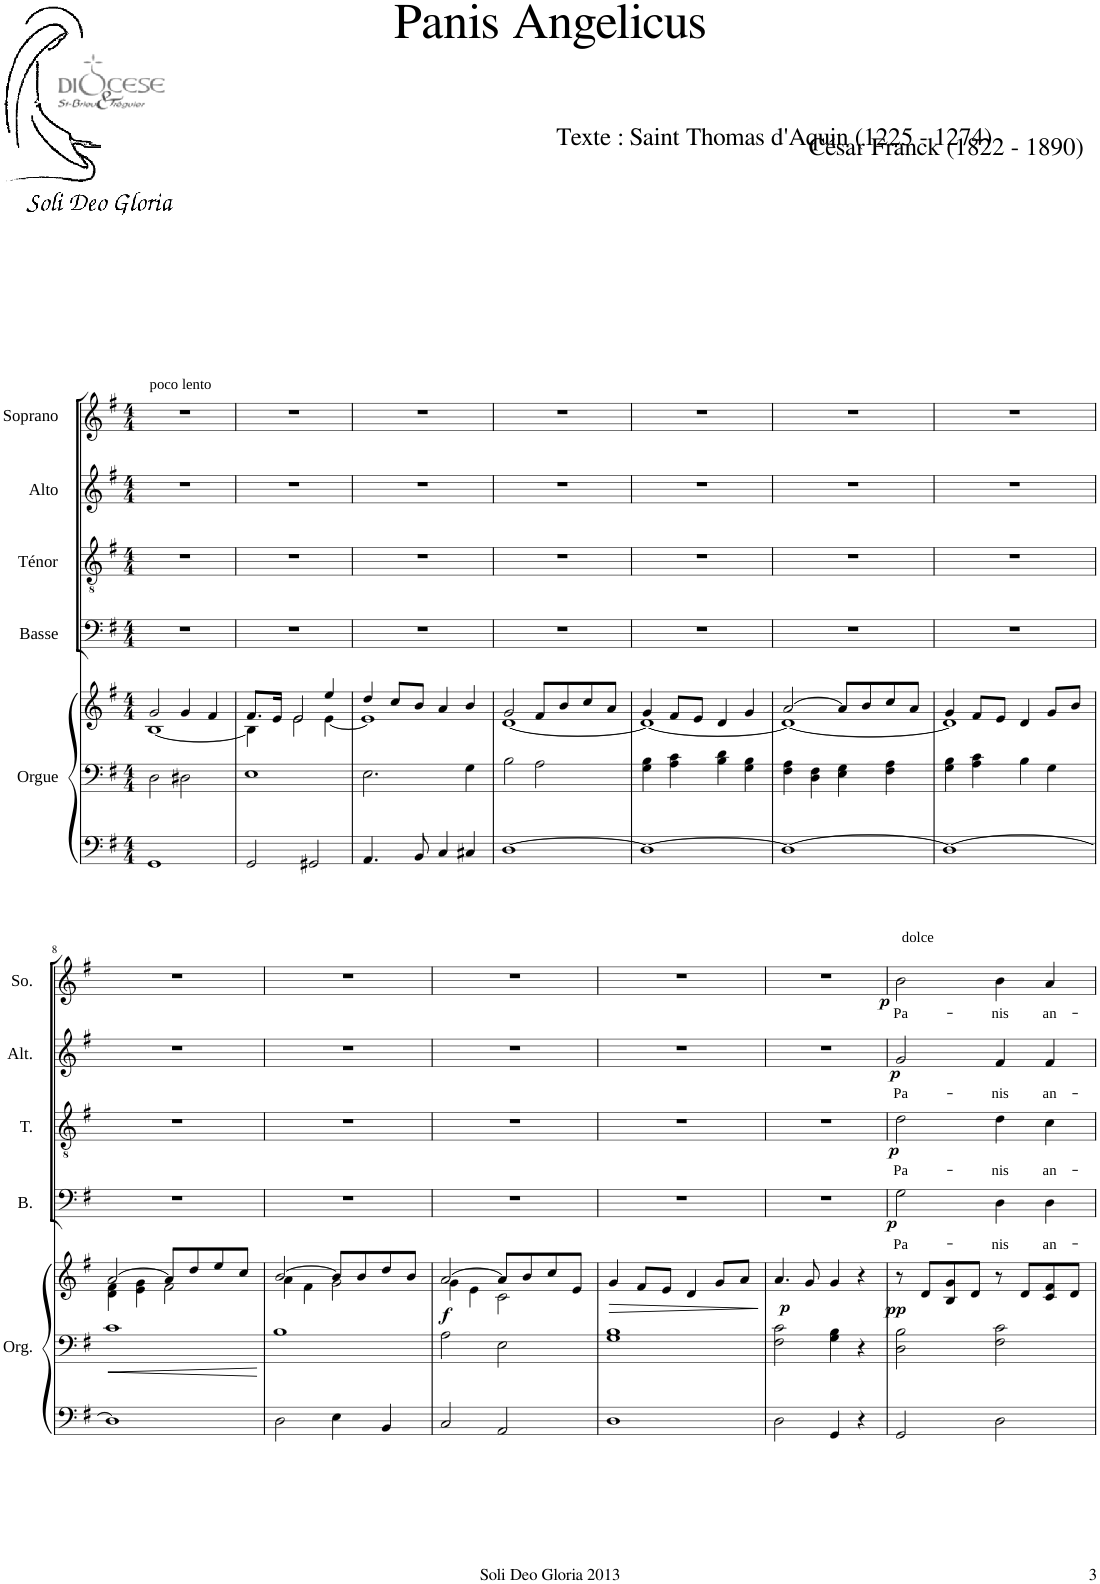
**kern	**kern	**kern	**dynam	**kern	**text	**dynam	**kern	**text	**dynam	**kern	**text	**dynam	**kern	**text	**dynam
*part5	*part5	*part5	*part5	*part4	*part4	*part4	*part3	*part3	*part3	*part2	*part2	*part2	*part1	*part1	*part1
*staff7	*staff6	*staff5	*staff5/6/7	*staff4	*staff4	*staff4	*staff3	*staff3	*staff3	*staff2	*staff2	*staff2	*staff1	*staff1	*staff1
*I"Orgue	*	*	*	*I"Basse	*	*	*I"Ténor	*	*	*I"Alto	*	*	*I"Soprano	*	*
*I'Org.	*	*	*	*I'B.	*	*	*I'T.	*	*	*I'Alt.	*	*	*I'So.	*	*
*clefF4	*clefF4	*clefG2	*	*clefF4	*	*	*clefGv2	*	*	*clefG2	*	*	*clefG2	*	*
*k[f#]	*k[f#]	*k[f#]	*	*k[f#]	*	*	*k[f#]	*	*	*k[f#]	*	*	*k[f#]	*	*
*M4/4	*M4/4	*M4/4	*	*M4/4	*	*	*M4/4	*	*	*M4/4	*	*	*M4/4	*	*
=1	=1	=1	=1	=1	=1	=1	=1	=1	=1	=1	=1	=1	=1	=1	=1
*	*	*^	*	*	*	*	*	*	*	*	*	*	*	*	*
!	!	!	!	!	!	!	!	!	!	!	!	!	!	!LO:TX:a:t=poco lento	!	!
1GG	2D\	2g/	[1B	.	1r	.	.	1r	.	.	1r	.	.	1r	.	.
.	2D#X\	4g/	.	.	.	.	.	.	.	.	.	.	.	.	.	.
.	.	4f#/	.	.	.	.	.	.	.	.	.	.	.	.	.	.
=2	=2	=2	=2	=2	=2	=2	=2	=2	=2	=2	=2	=2	=2	=2	=2	=2
2GG/	1E	8.f#/L	4B\]	.	1r	.	.	1r	.	.	1r	.	.	1r	.	.
.	.	16e/Jk	.	.	.	.	.	.	.	.	.	.	.	.	.	.
.	.	2e/	2e\	.	.	.	.	.	.	.	.	.	.	.	.	.
2GG#X/	.	.	.	.	.	.	.	.	.	.	.	.	.	.	.	.
.	.	4ee/	[4e\	.	.	.	.	.	.	.	.	.	.	.	.	.
=3	=3	=3	=3	=3	=3	=3	=3	=3	=3	=3	=3	=3	=3	=3	=3	=3
4.AA/	2.E\	4dd/	1e]	.	1r	.	.	1r	.	.	1r	.	.	1r	.	.
.	.	8cc/L	.	.	.	.	.	.	.	.	.	.	.	.	.	.
8BB/	.	8b/J	.	.	.	.	.	.	.	.	.	.	.	.	.	.
4C/	.	4a/	.	.	.	.	.	.	.	.	.	.	.	.	.	.
4C#X/	4G\	4b/	.	.	.	.	.	.	.	.	.	.	.	.	.	.
=4	=4	=4	=4	=4	=4	=4	=4	=4	=4	=4	=4	=4	=4	=4	=4	=4
[1D	2B\	2g/	[1d	.	1r	.	.	1r	.	.	1r	.	.	1r	.	.
.	2A\	8f#/L	.	.	.	.	.	.	.	.	.	.	.	.	.	.
.	.	8b/	.	.	.	.	.	.	.	.	.	.	.	.	.	.
.	.	8cc/	.	.	.	.	.	.	.	.	.	.	.	.	.	.
.	.	8a/J	.	.	.	.	.	.	.	.	.	.	.	.	.	.
=5	=5	=5	=5	=5	=5	=5	=5	=5	=5	=5	=5	=5	=5	=5	=5	=5
1D_	4G\ 4B\	4g/	1d_	.	1r	.	.	1r	.	.	1r	.	.	1r	.	.
.	4A\ 4c\	8f#/L	.	.	.	.	.	.	.	.	.	.	.	.	.	.
.	.	8e/J	.	.	.	.	.	.	.	.	.	.	.	.	.	.
.	4B\ 4d\	4d/	.	.	.	.	.	.	.	.	.	.	.	.	.	.
.	4G\ 4B\	4g/	.	.	.	.	.	.	.	.	.	.	.	.	.	.
=6	=6	=6	=6	=6	=6	=6	=6	=6	=6	=6	=6	=6	=6	=6	=6	=6
1D_	4F#\ 4A\	[2a/	1d_	.	1r	.	.	1r	.	.	1r	.	.	1r	.	.
.	4D\ 4F#\	.	.	.	.	.	.	.	.	.	.	.	.	.	.	.
.	4E\ 4G\	8a/L]	.	.	.	.	.	.	.	.	.	.	.	.	.	.
.	.	8b/	.	.	.	.	.	.	.	.	.	.	.	.	.	.
.	4F#\ 4A\	8cc/	.	.	.	.	.	.	.	.	.	.	.	.	.	.
.	.	8a/J	.	.	.	.	.	.	.	.	.	.	.	.	.	.
=7	=7	=7	=7	=7	=7	=7	=7	=7	=7	=7	=7	=7	=7	=7	=7	=7
1D_	4G\ 4B\	4g/	1d]	.	1r	.	.	1r	.	.	1r	.	.	1r	.	.
.	4A\ 4c\	8f#/L	.	.	.	.	.	.	.	.	.	.	.	.	.	.
.	.	8e/J	.	.	.	.	.	.	.	.	.	.	.	.	.	.
.	4B\	4d/	.	.	.	.	.	.	.	.	.	.	.	.	.	.
.	4G\	8g/L	.	.	.	.	.	.	.	.	.	.	.	.	.	.
.	.	8b/J	.	.	.	.	.	.	.	.	.	.	.	.	.	.
!!LO:LB:g=z
=8	=8	=8	=8	=8	=8	=8	=8	=8	=8	=8	=8	=8	=8	=8	=8	=8
1D]	1c	[2a/	4d\ 4f#\	.	1r	.	.	1r	.	.	1r	.	.	1r	.	.
.	.	.	4e\ 4g\	.	.	.	.	.	.	.	.	.	.	.	.	.
.	.	8a/L]	2f#\	.	.	.	.	.	.	.	.	.	.	.	.	.
.	.	8dd/	.	.	.	.	.	.	.	.	.	.	.	.	.	.
.	.	8ee/	.	.	.	.	.	.	.	.	.	.	.	.	.	.
.	.	8cc/J	.	.	.	.	.	.	.	.	.	.	.	.	.	.
=9	=9	=9	=9	=9	=9	=9	=9	=9	=9	=9	=9	=9	=9	=9	=9	=9
2D\	1B	[2b/	4a\	.	1r	.	.	1r	.	.	1r	.	.	1r	.	.
.	.	.	4f#\	.	.	.	.	.	.	.	.	.	.	.	.	.
4E\	.	8b/L]	2g\	.	.	.	.	.	.	.	.	.	.	.	.	.
.	.	8b/	.	.	.	.	.	.	.	.	.	.	.	.	.	.
4BB/	.	8dd/	.	.	.	.	.	.	.	.	.	.	.	.	.	.
.	.	8b/J	.	.	.	.	.	.	.	.	.	.	.	.	.	.
=10	=10	=10	=10	=10	=10	=10	=10	=10	=10	=10	=10	=10	=10	=10	=10	=10
!	!	!	!	!LO:DY:b	!	!	!	!	!	!	!	!	!	!	!	!
2C/	2A\	[2a/	4g\	f	1r	.	.	1r	.	.	1r	.	.	1r	.	.
.	.	.	4e\	.	.	.	.	.	.	.	.	.	.	.	.	.
2AA/	2E\	8a/L]	2c\	.	.	.	.	.	.	.	.	.	.	.	.	.
.	.	8b/	.	.	.	.	.	.	.	.	.	.	.	.	.	.
.	.	8cc/	.	.	.	.	.	.	.	.	.	.	.	.	.	.
.	.	8e/J	.	.	.	.	.	.	.	.	.	.	.	.	.	.
*	*	*v	*v	*	*	*	*	*	*	*	*	*	*	*	*	*
=11	=11	=11	=11	=11	=11	=11	=11	=11	=11	=11	=11	=11	=11	=11	=11
!	!	!	!LO:HP:b	!	!	!	!	!	!	!	!	!	!	!	!
1D	1G 1B	4g/	>	1r	.	.	1r	.	.	1r	.	.	1r	.	.
.	.	8f#/L	.	.	.	.	.	.	.	.	.	.	.	.	.
.	.	8e/J	.	.	.	.	.	.	.	.	.	.	.	.	.
.	.	4d/	.	.	.	.	.	.	.	.	.	.	.	.	.
.	.	8g/L	.	.	.	.	.	.	.	.	.	.	.	.	.
.	.	8a/J	.	.	.	.	.	.	.	.	.	.	.	.	.
.	.	.	]	.	.	.	.	.	.	.	.	.	.	.	.
=12	=12	=12	=12	=12	=12	=12	=12	=12	=12	=12	=12	=12	=12	=12	=12
!	!	!	!LO:DY:b	!	!	!	!	!	!	!	!	!	!	!	!
2D\	2F#\ 2c\	4.a/	p	1r	.	.	1r	.	.	1r	.	.	1r	.	.
.	.	8g/	.	.	.	.	.	.	.	.	.	.	.	.	.
4GG/	4G\ 4B\	4g/	.	.	.	.	.	.	.	.	.	.	.	.	.
4r	4r	4r	.	.	.	.	.	.	.	.	.	.	.	.	.
=13	=13	=13	=13	=13	=13	=13	=13	=13	=13	=13	=13	=13	=13	=13	=13
!	!	!	!	!	!	!	!	!	!	!	!	!	!LO:TX:a:t=dolce	!	!
!	!	!	!LO:DY:b	!	!LO:LY:b	!LO:DY:b	!	!LO:LY:b	!LO:DY:b	!	!LO:LY:b	!LO:DY:b	!	!LO:LY:b	!LO:DY:b
2GG/	2D\ 2B\	8r	pp	2G\	Pa-	p	2d\	Pa-	p	2g/	Pa-	p	2b\	Pa-	p
.	.	8d/L	.	.	.	.	.	.	.	.	.	.	.	.	.
.	.	8B/ 8g/	.	.	.	.	.	.	.	.	.	.	.	.	.
.	.	8d/J	.	.	.	.	.	.	.	.	.	.	.	.	.
!	!	!	!	!	!LO:LY:b	!	!	!LO:LY:b	!	!	!LO:LY:b	!	!	!LO:LY:b	!
2D\	2F#\ 2c\	8r	.	4D\	-nis	.	4d\	-nis	.	4f#/	-nis	.	4b\	-nis	.
.	.	8d/L	.	.	.	.	.	.	.	.	.	.	.	.	.
!	!	!	!	!	!LO:LY:b	!	!	!LO:LY:b	!	!	!LO:LY:b	!	!	!LO:LY:b	!
.	.	8c/ 8f#/	.	4D\	an-	.	4c\	an-	.	4f#/	an-	.	4a/	an-	.
.	.	8d/J	.	.	.	.	.	.	.	.	.	.	.	.	.
=	=	=	=	=	=	=	=	=	=	=	=	=	=	=	=
*-	*-	*-	*-	*-	*-	*-	*-	*-	*-	*-	*-	*-	*-	*-	*-
